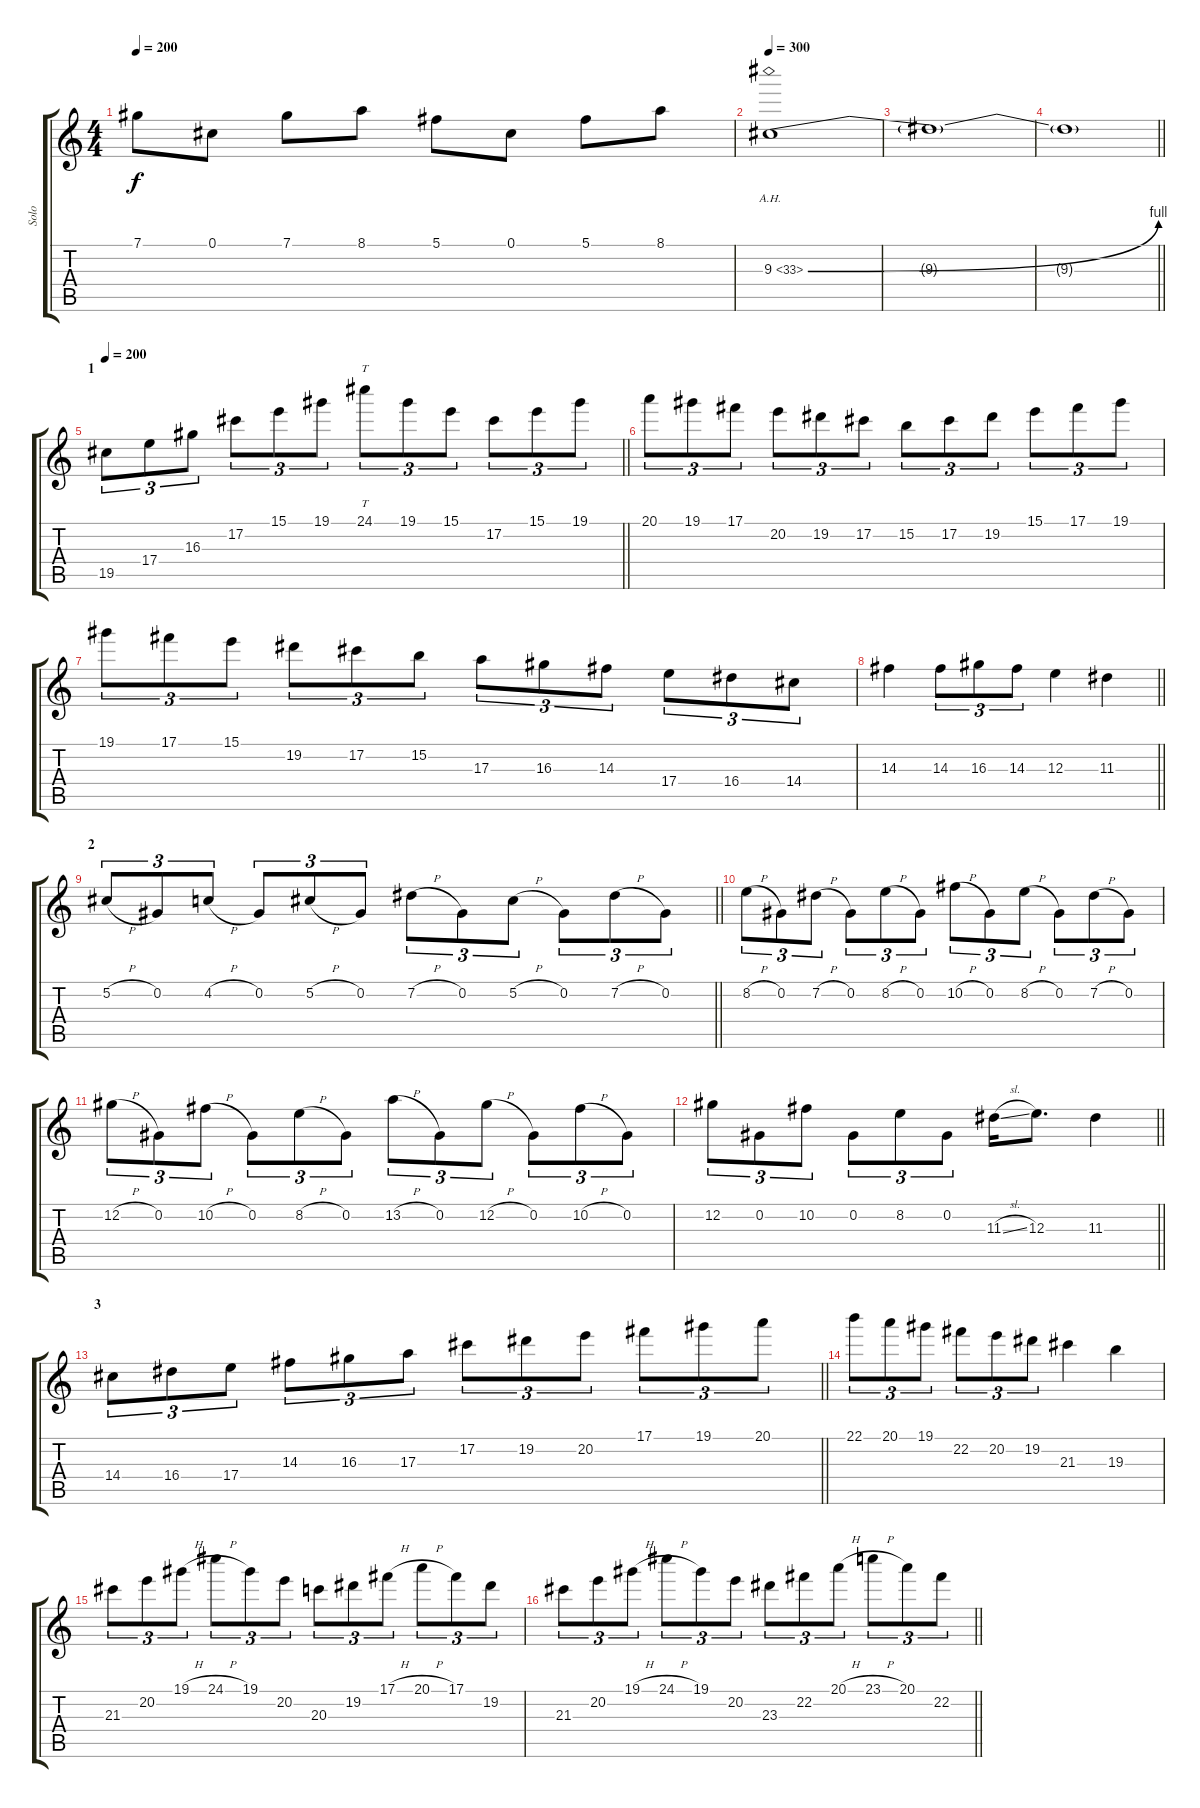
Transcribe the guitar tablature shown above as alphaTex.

\track ("Solo" "Solo") {instrument overdrivenguitar}
\staff {score tabs}
\tuning (Db4 Ab3 E3 B2 Gb2 Db2) {hide}
\ts (4 4)
\tempo 200
\clef g2
\ks c
7.1.8{dy f} 0.1.8 7.1.8 8.1.8 5.1.8 0.1.8 5.1.8 8.1.8 |
\tempo 300
9.3{be (bend 0 0 60 4) ah 24}.1 |
9.3{t}.1 |
\barLineRight lightlight
9.3{t}.1 |
\section ("" "1")
\tempo 200
\barLineRight lightlight
19.5.8{tu (3 2)} 17.4.8{tu (3 2)} 16.3.8{tu (3 2)} 17.2.8{tu (3 2)} 15.1.8{tu (3 2)} 19.1.8{tu (3 2)} 24.1.8{tt tu (3 2)} 19.1.8{tu (3 2)} 15.1.8{tu (3 2)} 17.2.8{tu (3 2)} 15.1.8{tu (3 2)} 19.1.8{tu (3 2)} |
20.1.8{tu (3 2)} 19.1.8{tu (3 2)} 17.1.8{tu (3 2)} 20.2.8{tu (3 2)} 19.2.8{tu (3 2)} 17.2.8{tu (3 2)} 15.2.8{tu (3 2)} 17.2.8{tu (3 2)} 19.2.8{tu (3 2)} 15.1.8{tu (3 2)} 17.1.8{tu (3 2)} 19.1.8{tu (3 2)} |
19.1.8{tu (3 2)} 17.1.8{tu (3 2)} 15.1.8{tu (3 2)} 19.2.8{tu (3 2)} 17.2.8{tu (3 2)} 15.2.8{tu (3 2)} 17.3.8{tu (3 2)} 16.3.8{tu (3 2)} 14.3.8{tu (3 2)} 17.4.8{tu (3 2)} 16.4.8{tu (3 2)} 14.4.8{tu (3 2)} |
\barLineRight lightlight
14.3.4 14.3.8{tu (3 2)} 16.3.8{tu (3 2)} 14.3.8{tu (3 2)} 12.3.4 11.3.4 |
\section ("" "2")
\barLineRight lightlight
5.2{h}.8{tu (3 2)} 0.2.8{tu (3 2)} 4.2{h}.8{tu (3 2)} 0.2.8{tu (3 2)} 5.2{h}.8{tu (3 2)} 0.2.8{tu (3 2)} 7.2{h}.8{tu (3 2)} 0.2.8{tu (3 2)} 5.2{h}.8{tu (3 2)} 0.2.8{tu (3 2)} 7.2{h}.8{tu (3 2)} 0.2.8{tu (3 2)} |
8.2{h}.8{tu (3 2)} 0.2.8{tu (3 2)} 7.2{h}.8{tu (3 2)} 0.2.8{tu (3 2)} 8.2{h}.8{tu (3 2)} 0.2.8{tu (3 2)} 10.2{h}.8{tu (3 2)} 0.2.8{tu (3 2)} 8.2{h}.8{tu (3 2)} 0.2.8{tu (3 2)} 7.2{h}.8{tu (3 2)} 0.2.8{tu (3 2)} |
12.2{h}.8{tu (3 2)} 0.2.8{tu (3 2)} 10.2{h}.8{tu (3 2)} 0.2.8{tu (3 2)} 8.2{h}.8{tu (3 2)} 0.2.8{tu (3 2)} 13.2{h}.8{tu (3 2)} 0.2.8{tu (3 2)} 12.2{h}.8{tu (3 2)} 0.2.8{tu (3 2)} 10.2{h}.8{tu (3 2)} 0.2.8{tu (3 2)} |
\barLineRight lightlight
12.2.8{tu (3 2)} 0.2.8{tu (3 2)} 10.2.8{tu (3 2)} 0.2.8{tu (3 2)} 8.2.8{tu (3 2)} 0.2.8{tu (3 2)} 11.3{sl}.16 12.3.8{d} 11.3.4 |
\section ("" "3")
\barLineRight lightlight
14.4.8{tu (3 2)} 16.4.8{tu (3 2)} 17.4.8{tu (3 2)} 14.3.8{tu (3 2)} 16.3.8{tu (3 2)} 17.3.8{tu (3 2)} 17.2.8{tu (3 2)} 19.2.8{tu (3 2)} 20.2.8{tu (3 2)} 17.1.8{tu (3 2)} 19.1.8{tu (3 2)} 20.1.8{tu (3 2)} |
22.1.8{tu (3 2)} 20.1.8{tu (3 2)} 19.1.8{tu (3 2)} 22.2.8{tu (3 2)} 20.2.8{tu (3 2)} 19.2.8{tu (3 2)} 21.3.4 19.3.4 |
21.3.8{tu (3 2)} 20.2.8{tu (3 2)} 19.1{h}.8{tu (3 2)} 24.1{h}.8{tu (3 2)} 19.1.8{tu (3 2)} 20.2.8{tu (3 2)} 20.3.8{tu (3 2)} 19.2.8{tu (3 2)} 17.1{h}.8{tu (3 2)} 20.1{h}.8{tu (3 2)} 17.1.8{tu (3 2)} 19.2.8{tu (3 2)} |
\barLineRight lightlight
21.3.8{tu (3 2)} 20.2.8{tu (3 2)} 19.1{h}.8{tu (3 2)} 24.1{h}.8{tu (3 2)} 19.1.8{tu (3 2)} 20.2.8{tu (3 2)} 23.3.8{tu (3 2)} 22.2.8{tu (3 2)} 20.1{h}.8{tu (3 2)} 23.1{h}.8{tu (3 2)} 20.1.8{tu (3 2)} 22.2.8{tu (3 2)}
